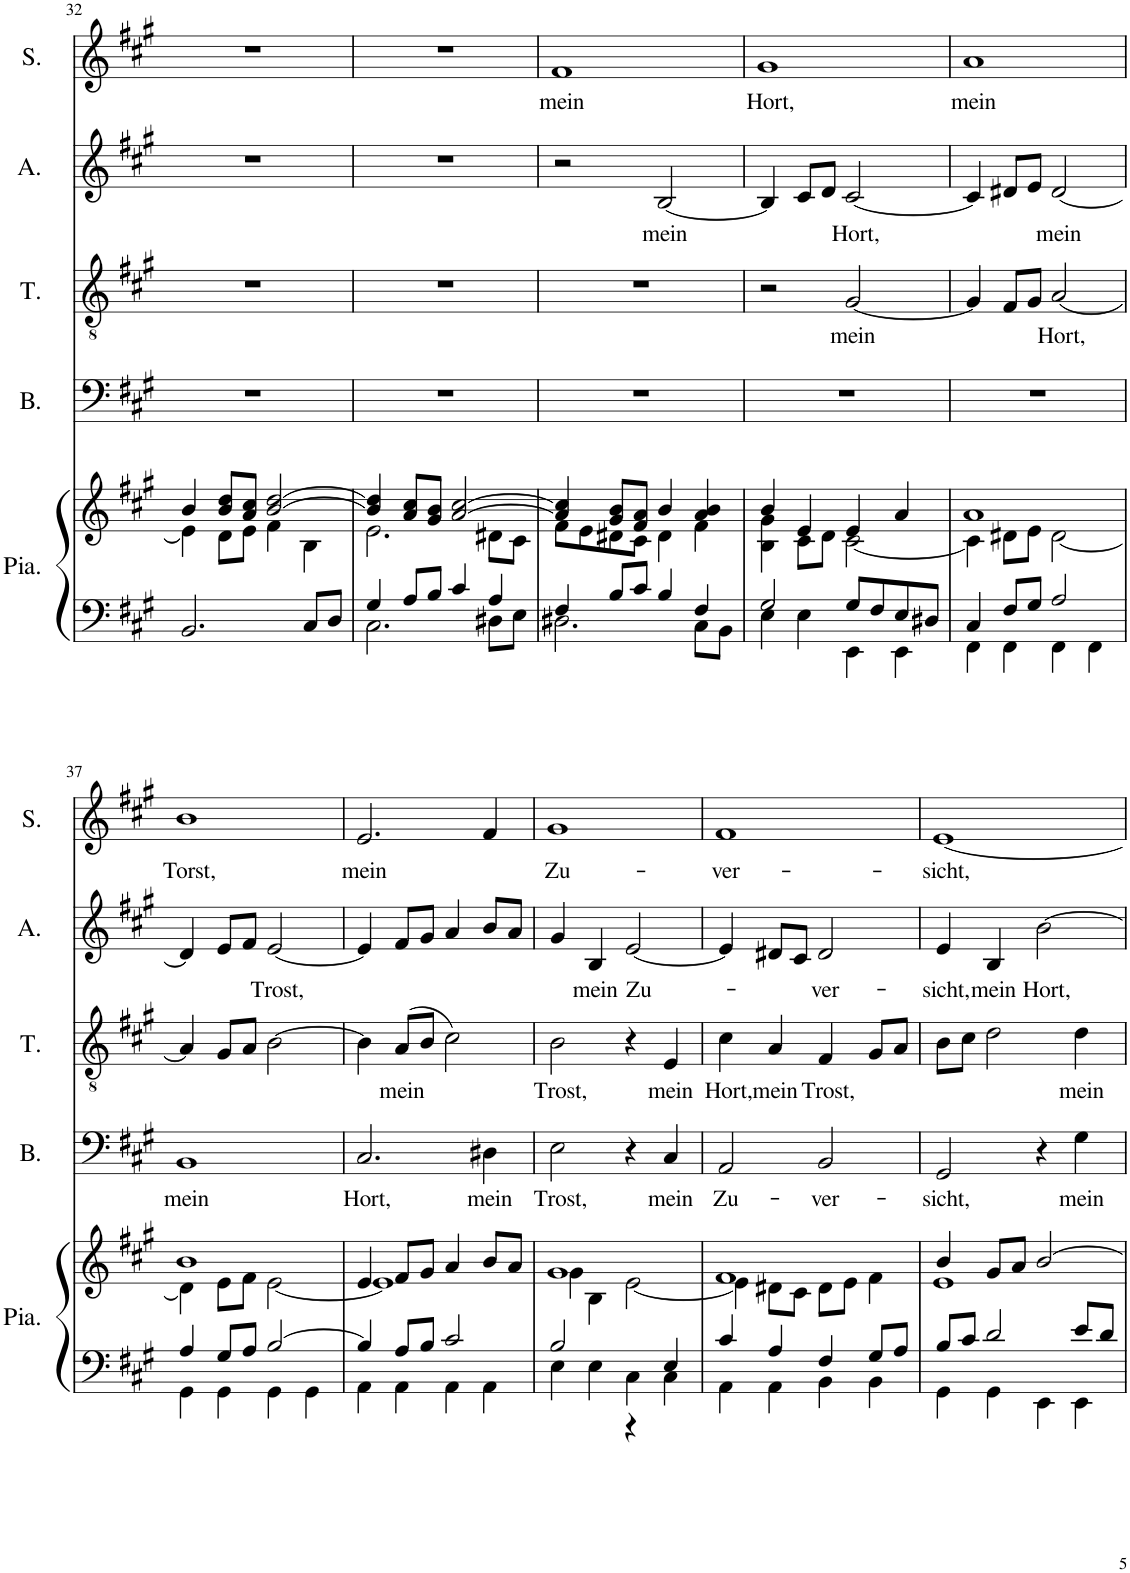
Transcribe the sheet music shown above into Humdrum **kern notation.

**kern	**kern	**kern	**text	**kern	**text	**kern	**text	**kern	**text
*part5	*part5	*part4	*part4	*part3	*part3	*part2	*part2	*part1	*part1
*staff6	*staff5	*staff4	*staff4	*staff3	*staff3	*staff2	*staff2	*staff1	*staff1
*I"Piano	*	*I"Basse	*	*I"Ténor	*	*I"Alto	*	*I"Soprano	*
*I'Pia.	*	*I'B.	*	*I'T.	*	*I'A.	*	*I'S.	*
!!LO:PB:g=z
*clefF4	*clefG2	*clefF4	*	*clefGv2	*	*clefG2	*	*clefG2	*
*k[f#c#g#]	*k[f#c#g#]	*k[f#c#g#]	*	*k[f#c#g#]	*	*k[f#c#g#]	*	*k[f#c#g#]	*
*M2/2	*M2/2	*M2/2	*	*M2/2	*	*M2/2	*	*M2/2	*
*met(c|)	*met(c|)	*met(c|)	*	*met(c|)	*	*met(c|)	*	*met(c|)	*
=32	=32	=32	=32	=32	=32	=32	=32	=32	=32
*	*^	*	*	*	*	*	*	*	*
2.BB/	4b/	4e\]	1r	.	1r	.	1r	.	1r	.
.	8b/ 8dd/L	8d\L	.	.	.	.	.	.	.	.
.	8a/ 8cc#/J	8e\J	.	.	.	.	.	.	.	.
.	[2b/ [2dd/	4f#\	.	.	.	.	.	.	.	.
8C#/L	.	4B\	.	.	.	.	.	.	.	.
8D/J	.	.	.	.	.	.	.	.	.	.
=33	=33	=33	=33	=33	=33	=33	=33	=33	=33	=33
*^	*	*	*	*	*	*	*	*	*	*
2.C#\	4G#/	4b/] 4dd/]	2.e\	1r	.	1r	.	1r	.	1r	.
.	8A/L	8a/ 8cc#/L	.	.	.	.	.	.	.	.	.
.	8B/J	8g#/ 8b/J	.	.	.	.	.	.	.	.	.
.	4c#/	[2a/ [2cc#/	.	.	.	.	.	.	.	.	.
8D#X\L	4A/	.	8d#X\L	.	.	.	.	.	.	.	.
8E\J	.	.	8c#\J	.	.	.	.	.	.	.	.
=34	=34	=34	=34	=34	=34	=34	=34	=34	=34	=34	=34
!	!	!	!	!	!	!	!	!	!	!	!LO:LY:b
2.D#X\	4F#/	4a/] 4cc#/]	8f#\L	1r	.	1r	.	2r	.	1f#	mein
.	.	.	8e\	.	.	.	.	.	.	.	.
.	8B/L	8g#/ 8b/L	8d#X\	.	.	.	.	.	.	.	.
.	8c#/J	8f#/ 8a/J	8c#\J	.	.	.	.	.	.	.	.
!	!	!	!	!	!	!	!	!	!LO:LY:b	!	!
.	4B/	4b/	4d#\	.	.	.	.	[2B/	mein	.	.
8C#\L	4F#/	4a/ 4b/	4f#\	.	.	.	.	.	.	.	.
8BB\J	.	.	.	.	.	.	.	.	.	.	.
=35	=35	=35	=35	=35	=35	=35	=35	=35	=35	=35	=35
!	!	!	!	!	!	!	!	!	!	!	!LO:LY:b
4E\	2G#/	4b/	4B\ 4g#\	1r	.	2r	.	4B/]	.	1g#	Hort,
4E\	.	4e/	8c#\L	.	.	.	.	8c#/L	.	.	.
.	.	.	8d\J	.	.	.	.	8d/J	.	.	.
!	!	!	!	!	!	!	!LO:LY:b	!	!LO:LY:b	!	!
4EE\	8G#/L	4e/	[2c#\	.	.	[2G#/	mein	[2c#/	Hort,	.	.
.	8F#/	.	.	.	.	.	.	.	.	.	.
4EE\	8E/	4a/	.	.	.	.	.	.	.	.	.
.	8D#X/J	.	.	.	.	.	.	.	.	.	.
=36	=36	=36	=36	=36	=36	=36	=36	=36	=36	=36	=36
!	!	!	!	!	!	!	!	!	!	!	!LO:LY:b
4FF#\	4C#/	1a	4c#\]	1r	.	4G#/]	.	4c#/]	.	1a	mein
4FF#\	8F#/L	.	8d#X\L	.	.	8F#/L	.	8d#X/L	.	.	.
.	8G#/J	.	8e\J	.	.	8G#/J	.	8e/J	.	.	.
!	!	!	!	!	!	!	!LO:LY:b	!	!LO:LY:b	!	!
4FF#\	2A/	.	[2d#\	.	.	[2A/	Hort,	[2d#/	mein	.	.
4FF#\	.	.	.	.	.	.	.	.	.	.	.
!!LO:LB:g=z
=37	=37	=37	=37	=37	=37	=37	=37	=37	=37	=37	=37
!	!	!	!	!	!LO:LY:b	!	!	!	!	!	!LO:LY:b
4GG#\	4A/	1b	4d#\]	1BB	mein	4A/]	.	4d#/]	.	1b	Torst,
4GG#\	8G#/L	.	8e\L	.	.	8G#/L	.	8e/L	.	.	.
.	8A/J	.	8f#\J	.	.	8A/J	.	8f#/J	.	.	.
!	!	!	!	!	!	!	!	!	!LO:LY:b	!	!
4GG#\	[2B/	.	[2e\	.	.	[2B\	.	[2e/	Trost,	.	.
4GG#\	.	.	.	.	.	.	.	.	.	.	.
=38	=38	=38	=38	=38	=38	=38	=38	=38	=38	=38	=38
!	!	!	!	!	!LO:LY:b	!	!	!	!	!	!LO:LY:b
4AA\	4B/]	4e/	1e]	2.C#/	Hort,	4B\]	.	4e/]	.	2.e/	mein
!	!	!	!	!	!	!	!LO:LY:b	!	!	!	!
4AA\	8A/L	8f#/L	.	.	.	(8A/L	mein	8f#/L	.	.	.
.	8B/J	8g#/J	.	.	.	8B/J	.	8g#/J	.	.	.
4AA\	2c#/	4a/	.	.	.	2c#\)	.	4a/	.	.	.
!	!	!	!	!	!LO:LY:b	!	!	!	!	!	!
4AA\	.	8b/L	.	4D#X\	mein	.	.	8b/L	.	4f#/	.
.	.	8a/J	.	.	.	.	.	8a/J	.	.	.
=39	=39	=39	=39	=39	=39	=39	=39	=39	=39	=39	=39
!	!	!	!	!	!LO:LY:b	!	!LO:LY:b	!	!	!	!LO:LY:b
4E\	2B/	1g#	4g#\	2E\	Trost,	2B\	Trost,	4g#/	.	1g#	Zu-
!	!	!	!	!	!	!	!	!	!LO:LY:b	!	!
4E\	.	.	4B\	.	.	.	.	4B/	mein	.	.
!	!	!	!	!	!	!	!	!	!LO:LY:b	!	!
4C#\	4r	.	[2e\	4r	.	4r	.	[2e/	Zu-	.	.
!	!	!	!	!	!LO:LY:b	!	!LO:LY:b	!	!	!	!
4C#\	4E/	.	.	4C#/	mein	4E/	mein	.	.	.	.
=40	=40	=40	=40	=40	=40	=40	=40	=40	=40	=40	=40
!	!	!	!	!	!LO:LY:b	!	!LO:LY:b	!	!	!	!LO:LY:b
4AA\	4c#/	1f#	4e\]	2AA/	Zu-	4c#\	Hort,	4e/]	.	1f#	-ver-
!	!	!	!	!	!	!	!LO:LY:b	!	!	!	!
4AA\	4A/	.	8d#X\L	.	.	4A/	mein	8d#X/L	.	.	.
.	.	.	8c#\J	.	.	.	.	8c#/J	.	.	.
!	!	!	!	!	!LO:LY:b	!	!LO:LY:b	!	!LO:LY:b	!	!
4BB\	4F#/	.	8d#\L	2BB/	-ver-	4F#/	Trost,	2d#/	-ver-	.	.
.	.	.	8e\J	.	.	.	.	.	.	.	.
4BB\	8G#/L	.	4f#\	.	.	8G#/L	.	.	.	.	.
.	8A/J	.	.	.	.	8A/J	.	.	.	.	.
=41	=41	=41	=41	=41	=41	=41	=41	=41	=41	=41	=41
!	!	!	!	!	!LO:LY:b	!	!	!	!LO:LY:b	!	!LO:LY:b
4GG#\	8B/L	4b/	1e	2GG#/	-sicht,	8B\L	.	4e/	-sicht,	[1e	-sicht,
.	8c#/J	.	.	.	.	8c#\J	.	.	.	.	.
!	!	!	!	!	!	!	!	!	!LO:LY:b	!	!
4GG#\	2d/	8g#/L	.	.	.	2d\	.	4B/	mein	.	.
.	.	8a/J	.	.	.	.	.	.	.	.	.
!	!	!	!	!	!	!	!	!	!LO:LY:b	!	!
4EE\	.	[2b/	.	4r	.	.	.	[2b\	Hort,	.	.
!	!	!	!	!	!LO:LY:b	!	!LO:LY:b	!	!	!	!
4EE\	8e/L	.	.	4G#\	mein	4d\	mein	.	.	.	.
.	8d/J	.	.	.	.	.	.	.	.	.	.
*v	*v	*	*	*	*	*	*	*	*	*	*
*	*v	*v	*	*	*	*	*	*	*	*
=	=	=	=	=	=	=	=	=	=
*-	*-	*-	*-	*-	*-	*-	*-	*-	*-
